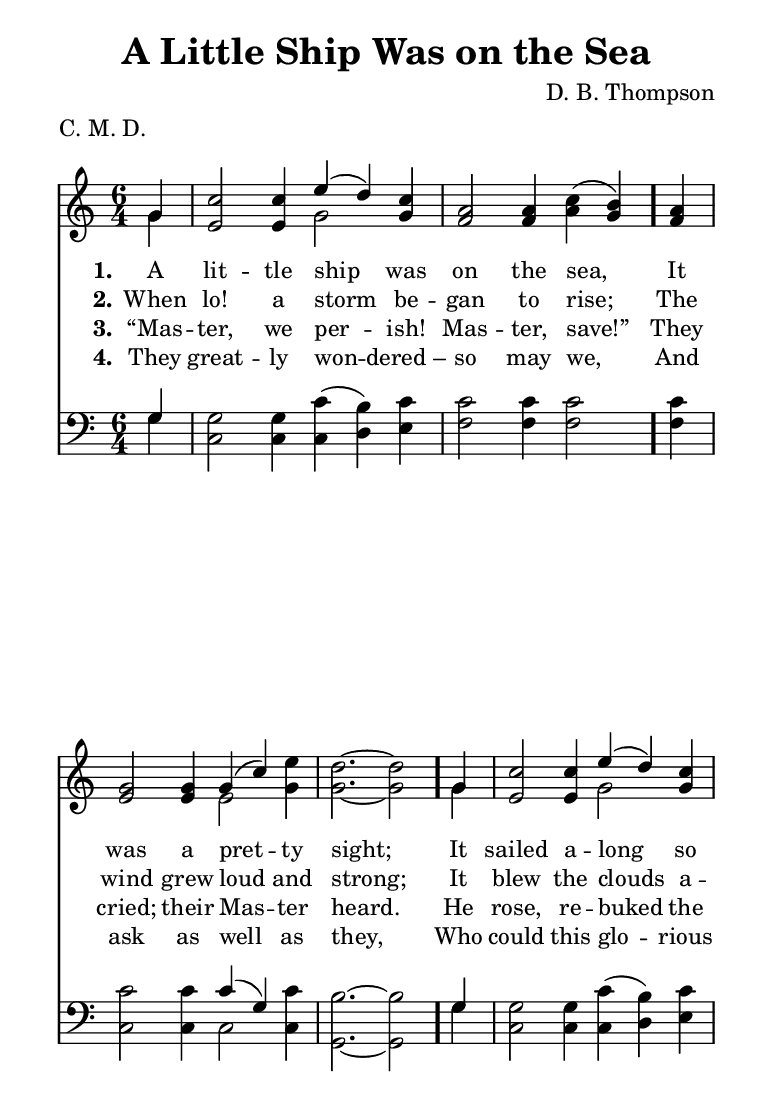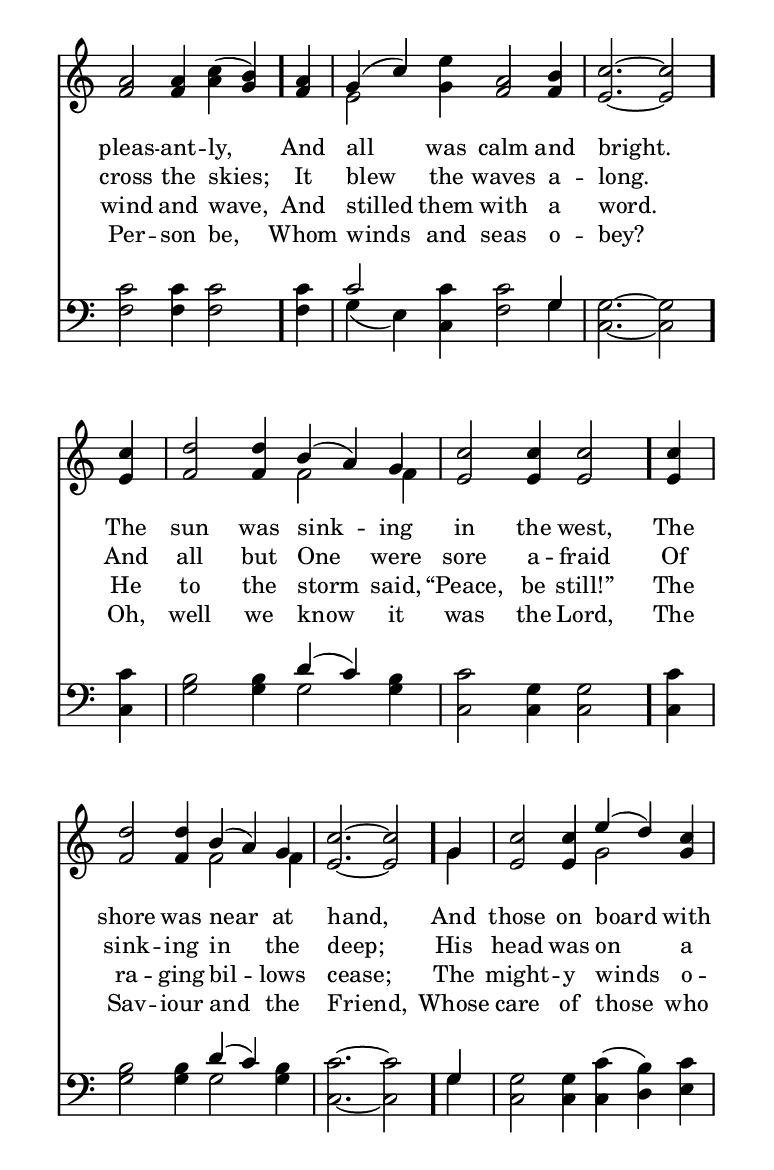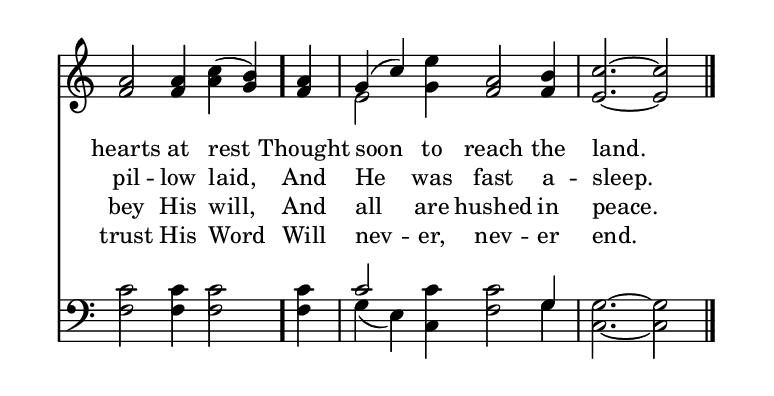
\include "common/global.ily"
\paper {
  \include "common/paper.ily"
}

\header{
  %children
  hymnnumber = "293"
  title = "A Little Ship Was on the Sea"
  tunename = "Alida"
  meter = "C. M. D."
  poet = ""
  composer = "D. B. Thompson"
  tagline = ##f
}

global = {
  \include "common/overrides.ily"
  \override Staff.TimeSignature.style = #'numbered
  \time 6/4
  \override Score.MetronomeMark.transparent = ##t % hide all fermata changes too
  \tempo 4=140
  \key c \major
  \partial 4
  \autoBeamOff
}

notesSoprano = {
\global
\relative c'' {

  g4 | c2 c4 e( d) c | a2 a4 c( b)
  a4 | g2 g4 g( c) e | d2. ~ d2 \eogbreak
  g,4 | c2 c4 e( d) c | a2 a4 c( b)
  a4 | g( c) e a,2 b4 | c2. ~ c2 \eogbreak

  c4 | d2 d4 b( a) g | c2 c4 c2
  c4 | d2 d4 b( a) g | c2. ~ c2 \eogbreak
  g4 | c2 c4 e( d) c | a2 a4 c( b)
  a4 | g( c) e a,2 b4 | c2. ~ c2

  \bar "|."

}
}

notesAlto = {
\global
\relative e' {

  g4 | e2 e4 g2 g4 | f2 f4 a( g)
  f4 | e2 e4 e2 g4 | g2. ~ g2
  g4 | e2 e4 g2 g4 | f2 f4 a( g)
  f4 | e2 g4 f2 f4 | e2. ~ e2

  e4 | f2 f4 f2 f4 | e2 e4 e2
  e4 | f2 f4 f2 f4 | e2. ~ e2
  g4 | e2 e4 g2 g4 | f2 f4 a( g)
  f4 | e2 g4 f2 f4 | e2. ~ e2

}
}

notesTenor = {
\global
\relative a {

  g4 | g2 g4 c( b) c | c2 c4 c2
  c4 | c2 c4 c( g) c | b2. ~ b2
  g4 | g2 g4 c( b) c | c2 c4 c2
  c4 | c2 c4 c2 g4 | g2. ~ g2

  c4 | b2 b4 d( c) b | c2 g4 g2
  c4 | b2 b4 d( c) b | c2. ~ c2
  g4 | g2 g4 c( b) c | c2 c4 c2
  c4 | c2 c4 c2 g4 | g2. ~ g2

}
}

notesBass = {
\global
\relative f {

  g4 | c,2 c4 c( d) e | f2 f4 f2
  f4 | c2 c4 c2 c4 | g2. ~ g2
  g'4 | c,2 c4 c( d) e | f2 f4 f2
  f4 | g( e) c f2 g4 | c,2. ~ c2

  c4 | g'2 g4 g2 g4 | c,2 c4 c2
  c4 | g'2 g4 g2 g4 | c,2. ~ c2
  g'4 | c,2 c4 c( d) e | f2 f4 f2
  f4 | g( e) c f2 g4 | c,2. ~ c2

}
}

wordsA = \lyricmode {
\set stanza = "1."

A lit -- tle ship was on the sea, \bar "."
It was a pret -- ty sight; \bar "."
It sailed a -- long so pleas -- ant -- ly, \bar "."
And all was calm and bright. \bar "."
The sun was sink -- ing in the west, \bar "."
The shore was near at hand, \bar "."
And those on board with hearts at rest \bar "."
Thought soon to reach the land. \bar "."

}

wordsB = \lyricmode {
\set stanza = "2."

When lo! a storm be -- gan to rise;
The wind grew loud and strong;
It blew the clouds a -- cross the skies;
It blew the waves a -- long.
And all but One were sore a -- fraid
Of sink -- ing in the deep;
His head was on a pil -- low laid,
And He was fast a -- sleep.

}

wordsC = \lyricmode {
\set stanza = "3."

“Mas -- ter, we per -- ish! Mas -- ter, save!”
They cried; their Mas -- ter heard.
He rose, re -- buked the wind and wave,
And stilled them with a word.
He to the storm said, “Peace, be still!”
The ra -- ging bil -- lows cease;
The might -- y winds o -- bey His will,
And all are hushed in peace.

}

wordsD = \lyricmode {
\set stanza = "4."

They great -- ly won -- dered_– so may we,
And ask as well as they,
Who could this glo -- rious Per -- son be,
Whom winds and seas o -- bey?
Oh, well we know it was the Lord,
The Sav -- iour and the Friend,
Whose care of those who trust His Word
Will nev -- er, nev -- er end.

}

\score {
  \context ChoirStaff <<
    \context Staff = upper <<
      \set Staff.autoBeaming = ##f
      \set ChoirStaff.systemStartDelimiter = #'SystemStartBar
      \set ChoirStaff.printPartCombineTexts = ##f
      \partcombine #'(2 . 11) \notesSoprano \notesAlto
      \context NullVoice = sopranos { \voiceOne << \notesSoprano >> }
      \context Lyrics = one   \lyricsto sopranos \wordsA
      \context Lyrics = two   \lyricsto sopranos \wordsB
      \context Lyrics = three \lyricsto sopranos \wordsC
      \context Lyrics = four  \lyricsto sopranos \wordsD
    >>
    \context Staff = men <<
      \set Staff.autoBeaming = ##f
      \clef bass
      \set ChoirStaff.printPartCombineTexts = ##f
      \partcombine #'(2 . 11) \notesTenor \notesBass
    >>
  >>
  \layout {
    \include "common/layout.ily"
  }
  #(cond ((ly:get-option 'eog-midi-permitted) #{ \midi{
    \include "common/midi.ily"
  } #}))
}

\version "2.19.49"  % necessary for upgrading to future LilyPond versions.

% vi:set et ts=2 sw=2 ai nocindent syntax=lilypond:
